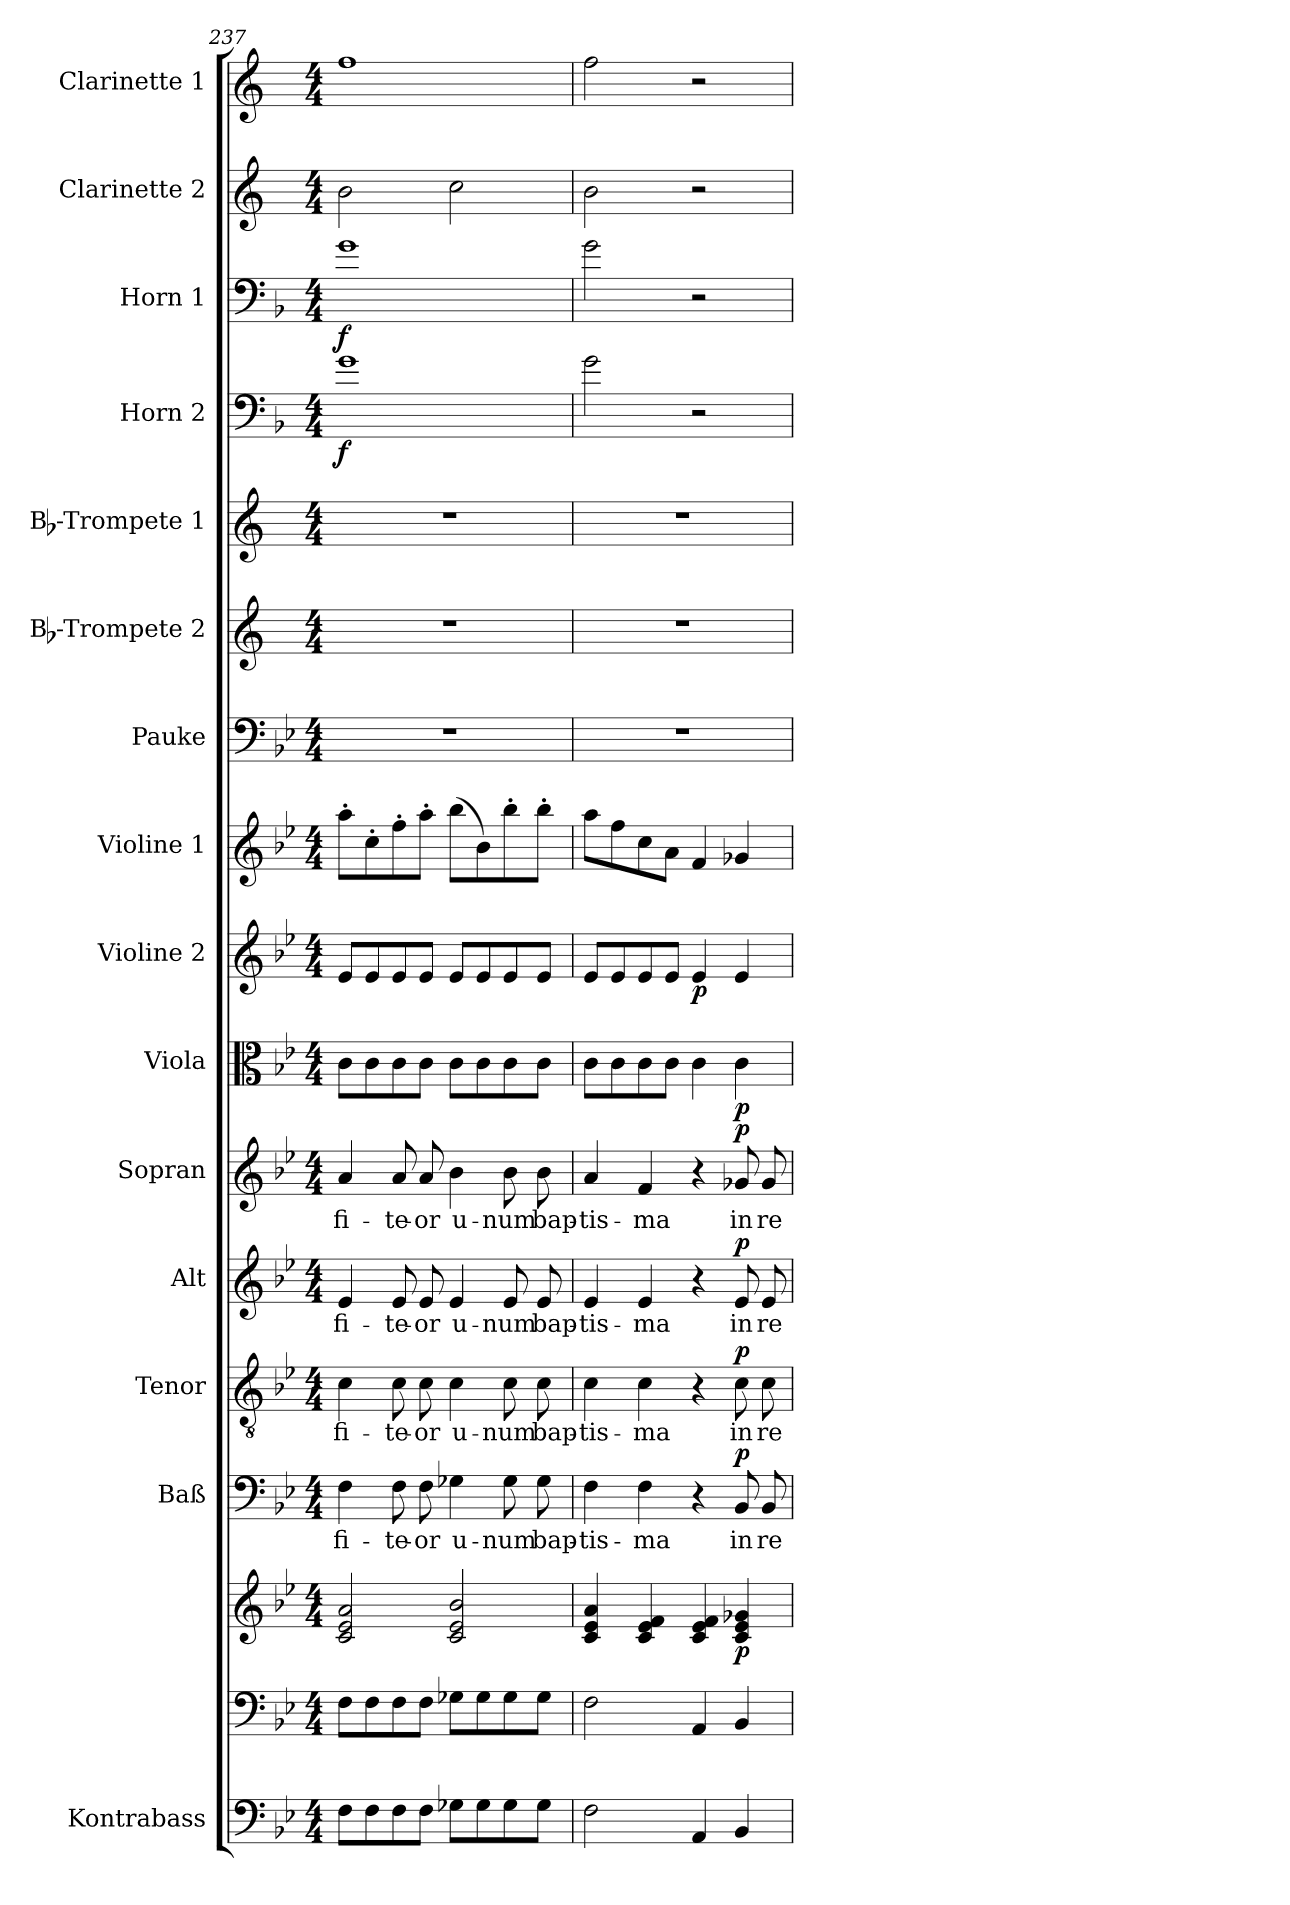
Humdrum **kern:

**kern	**kern	**kern	**dynam	**kern	**text	**dynam	**kern	**text	**dynam	**kern	**text	**dynam	**kern	**text	**dynam	**kern	**dynam	**kern	**dynam	**kern	**kern	**kern	**kern	**kern	**dynam	**kern	**dynam	**kern	**kern
*part16	*part15	*part15	*part15	*part14	*part14	*part14	*part13	*part13	*part13	*part12	*part12	*part12	*part11	*part11	*part11	*part10	*part10	*part9	*part9	*part8	*part7	*part6	*part5	*part4	*part4	*part3	*part3	*part2	*part1
*staff17	*staff16	*staff15	*staff15/16	*staff14	*staff14	*staff14	*staff13	*staff13	*staff13	*staff12	*staff12	*staff12	*staff11	*staff11	*staff11	*staff10	*staff10	*staff9	*staff9	*staff8	*staff7	*staff6	*staff5	*staff4	*staff4	*staff3	*staff3	*staff2	*staff1
*I"Kontrabass	*	*	*	*I"Baß	*	*	*I"Tenor	*	*	*I"Alt	*	*	*I"Sopran	*	*	*I"Viola	*	*I"Violine 2	*	*I"Violine 1	*I"Pauke	*I"Bb-Trompete 2	*I"Bb-Trompete 1	*I"Horn 2	*	*I"Horn 1	*	*I"Clarinette 2	*I"Clarinette 1
*I'Kb.	*	*	*	*I'Baß	*	*	*I'Ten	*	*	*I'Alt	*	*	*I'Sop	*	*	*I'Vla.	*	*I'Vln. 2	*	*I'Vln. 1	*I'Pk.	*I'Bb Trp. 2	*I'Bb Trp. 1	*I'Hrn. 2	*	*I'Hrn. 1	*	*I'Cl. 2	*I'Cl. 1
!!LO:PB:g=z
*clefF4	*clefF4	*clefG2	*	*clefF4	*	*	*clefGv2	*	*	*clefG2	*	*	*clefG2	*	*	*clefC3	*	*clefG2	*	*clefG2	*clefF4	*clefG2	*clefG2	*clefF4	*	*clefF4	*	*clefG2	*clefG2
*ITrd7c12	*	*	*	*	*	*	*	*	*	*	*	*	*	*	*	*	*	*	*	*	*	*ITrd1c2	*ITrd1c2	*ITrd4c7	*	*ITrd4c7	*	*ITrd1c2	*ITrd1c2
*k[b-e-]	*k[b-e-]	*k[b-e-]	*	*k[b-e-]	*	*	*k[b-e-]	*	*	*k[b-e-]	*	*	*k[b-e-]	*	*	*k[b-e-]	*	*k[b-e-]	*	*k[b-e-]	*k[b-e-]	*k[b-e-]	*k[b-e-]	*k[b-e-]	*	*k[b-e-]	*	*k[b-e-]	*k[b-e-]
*B-:	*B-:	*B-:	*	*B-:	*	*	*B-:	*	*	*B-:	*	*	*B-:	*	*	*B-:	*	*B-:	*	*B-:	*B-:	*B-:	*B-:	*B-:	*	*B-:	*	*B-:	*B-:
*M4/4	*M4/4	*M4/4	*	*M4/4	*	*	*M4/4	*	*	*M4/4	*	*	*M4/4	*	*	*M4/4	*	*M4/4	*	*M4/4	*M4/4	*M4/4	*M4/4	*M4/4	*	*M4/4	*	*M4/4	*M4/4
=237	=237	=237	=237	=237	=237	=237	=237	=237	=237	=237	=237	=237	=237	=237	=237	=237	=237	=237	=237	=237	=237	=237	=237	=237	=237	=237	=237	=237	=237
!	!	!	!	!	!LO:LY:b	!	!	!LO:LY:b	!	!	!LO:LY:b	!	!	!LO:LY:b	!	!	!	!	!	!	!	!	!	!	!LO:DY:b	!	!LO:DY:b	!	!
8FF\L	8F\L	2c/ 2e-/ 2a/	.	4F\	-fi-	.	4c\	-fi-	.	4e-/	-fi-	.	4a/	-fi-	.	8c\L	.	8e-/L	.	8aa'>\L	1r	1r	1r	1c	f	1c	f	2a\	1ee-
8FF\	8F\	.	.	.	.	.	.	.	.	.	.	.	.	.	.	8c\	.	8e-/	.	8cc'>\	.	.	.	.	.	.	.	.	.
!	!	!	!	!	!LO:LY:b	!	!	!LO:LY:b	!	!	!LO:LY:b	!	!	!LO:LY:b	!	!	!	!	!	!	!	!	!	!	!	!	!	!	!
8FF\	8F\	.	.	8F\	-te-	.	8c\	-te-	.	8e-/	-te-	.	8a/	-te-	.	8c\	.	8e-/	.	8ff'>\	.	.	.	.	.	.	.	.	.
!	!	!	!	!	!LO:LY:b	!	!	!LO:LY:b	!	!	!LO:LY:b	!	!	!LO:LY:b	!	!	!	!	!	!	!	!	!	!	!	!	!	!	!
8FF\J	8F\J	.	.	8F\	-or	.	8c\	-or	.	8e-/	-or	.	8a/	-or	.	8c\J	.	8e-/J	.	8aa'>\J	.	.	.	.	.	.	.	.	.
!	!	!	!	!	!LO:LY:b	!	!	!LO:LY:b	!	!	!LO:LY:b	!	!	!LO:LY:b	!	!	!	!	!	!	!	!	!	!	!	!	!	!	!
8GG-X\L	8G-X\L	2c/ 2e-/ 2b-/	.	4G-X\	u-	.	4c\	u-	.	4e-/	u-	.	4b-\	u-	.	8c\L	.	8e-/L	.	(>8bb-\L	.	.	.	.	.	.	.	2b-\	.
8GG-\	8G-\	.	.	.	.	.	.	.	.	.	.	.	.	.	.	8c\	.	8e-/	.	8b-\)	.	.	.	.	.	.	.	.	.
!	!	!	!	!	!LO:LY:b	!	!	!LO:LY:b	!	!	!LO:LY:b	!	!	!LO:LY:b	!	!	!	!	!	!	!	!	!	!	!	!	!	!	!
8GG-\	8G-\	.	.	8G-\	-num	.	8c\	-num	.	8e-/	-num	.	8b-\	-num	.	8c\	.	8e-/	.	8bb-'>\	.	.	.	.	.	.	.	.	.
!	!	!	!	!	!LO:LY:b	!	!	!LO:LY:b	!	!	!LO:LY:b	!	!	!LO:LY:b	!	!	!	!	!	!	!	!	!	!	!	!	!	!	!
8GG-\J	8G-\J	.	.	8G-\	bap-	.	8c\	bap-	.	8e-/	bap-	.	8b-\	bap-	.	8c\J	.	8e-/J	.	8bb-'>\J	.	.	.	.	.	.	.	.	.
=238	=238	=238	=238	=238	=238	=238	=238	=238	=238	=238	=238	=238	=238	=238	=238	=238	=238	=238	=238	=238	=238	=238	=238	=238	=238	=238	=238	=238	=238
!	!	!	!	!	!LO:LY:b	!	!	!LO:LY:b	!	!	!LO:LY:b	!	!	!LO:LY:b	!	!	!	!	!	!	!	!	!	!	!	!	!	!	!
2FF\	2F\	4c/ 4e-/ 4a/	.	4F\	-tis-	.	4c\	-tis-	.	4e-/	-tis-	.	4a/	-tis-	.	8c\L	.	8e-/L	.	8aa\L	1r	1r	1r	2c\	.	2c\	.	2a\	2ee-\
.	.	.	.	.	.	.	.	.	.	.	.	.	.	.	.	8c\	.	8e-/	.	8ff\	.	.	.	.	.	.	.	.	.
!	!	!	!	!	!LO:LY:b	!	!	!LO:LY:b	!	!	!LO:LY:b	!	!	!LO:LY:b	!	!	!	!	!	!	!	!	!	!	!	!	!	!	!
.	.	4c/ 4e-/ 4f/	.	4F\	-ma	.	4c\	-ma	.	4e-/	-ma	.	4f/	-ma	.	8c\	.	8e-/	.	8cc\	.	.	.	.	.	.	.	.	.
.	.	.	.	.	.	.	.	.	.	.	.	.	.	.	.	8c\J	.	8e-/J	.	8a\J	.	.	.	.	.	.	.	.	.
!	!	!	!	!	!	!	!	!	!	!	!	!	!	!	!	!	!	!	!LO:DY:b	!	!	!	!	!	!	!	!	!	!
4AAA/	4AA/	4c/ 4e-/ 4f/	.	4r	.	.	4r	.	.	4r	.	.	4r	.	.	4c\	.	4e-/	p	4f/	.	.	.	2r	.	2r	.	2r	2r
!	!	!	!LO:DY:b	!	!LO:LY:b	!LO:DY:a	!	!LO:LY:b	!LO:DY:a	!	!LO:LY:b	!LO:DY:a	!	!LO:LY:b	!LO:DY:a	!	!LO:DY:b	!	!	!	!	!	!	!	!	!	!	!	!
4BBB-/	4BB-/	4c/ 4e-/ 4g-X/	p	8BB-/	in	p	8c\	in	p	8e-/	in	p	8g-X/	in	p	4c\	p	4e-/	.	4g-X/	.	.	.	.	.	.	.	.	.
!	!	!	!	!	!LO:LY:b	!	!	!LO:LY:b	!	!	!LO:LY:b	!	!	!LO:LY:b	!	!	!	!	!	!	!	!	!	!	!	!	!	!	!
.	.	.	.	8BB-/	re-	.	8c\	re-	.	8e-/	re-	.	8g-/	re-	.	.	.	.	.	.	.	.	.	.	.	.	.	.	.
=	=	=	=	=	=	=	=	=	=	=	=	=	=	=	=	=	=	=	=	=	=	=	=	=	=	=	=	=	=
*-	*-	*-	*-	*-	*-	*-	*-	*-	*-	*-	*-	*-	*-	*-	*-	*-	*-	*-	*-	*-	*-	*-	*-	*-	*-	*-	*-	*-	*-
